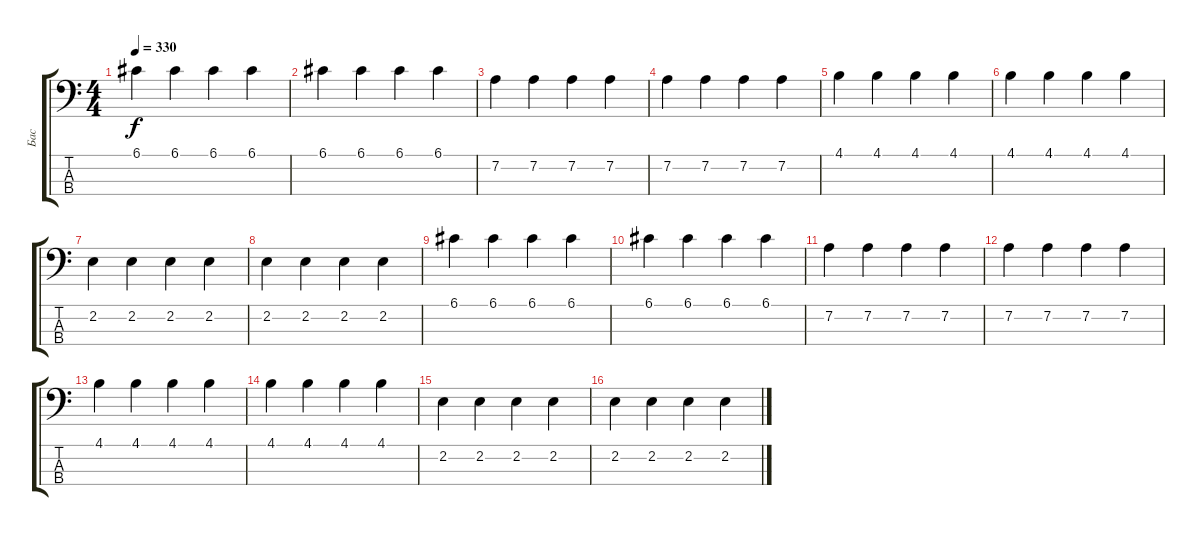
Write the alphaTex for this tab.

\track ("Бас" "Бас") {instrument electricbassfinger}
\staff {score tabs}
\tuning (G2 D2 A1 E1) {hide}
\ts (4 4)
\tempo 330
\clef f4
\ks c
6.1.4{dy f} 6.1.4 6.1.4 6.1.4 |
6.1.4 6.1.4 6.1.4 6.1.4 |
7.2.4 7.2.4 7.2.4 7.2.4 |
7.2.4 7.2.4 7.2.4 7.2.4 |
4.1.4 4.1.4 4.1.4 4.1.4 |
4.1.4 4.1.4 4.1.4 4.1.4 |
2.2.4 2.2.4 2.2.4 2.2.4 |
2.2.4 2.2.4 2.2.4 2.2.4 |
6.1.4 6.1.4 6.1.4 6.1.4 |
6.1.4 6.1.4 6.1.4 6.1.4 |
7.2.4 7.2.4 7.2.4 7.2.4 |
7.2.4 7.2.4 7.2.4 7.2.4 |
4.1.4 4.1.4 4.1.4 4.1.4 |
4.1.4 4.1.4 4.1.4 4.1.4 |
2.2.4 2.2.4 2.2.4 2.2.4 |
2.2.4 2.2.4 2.2.4 2.2.4
